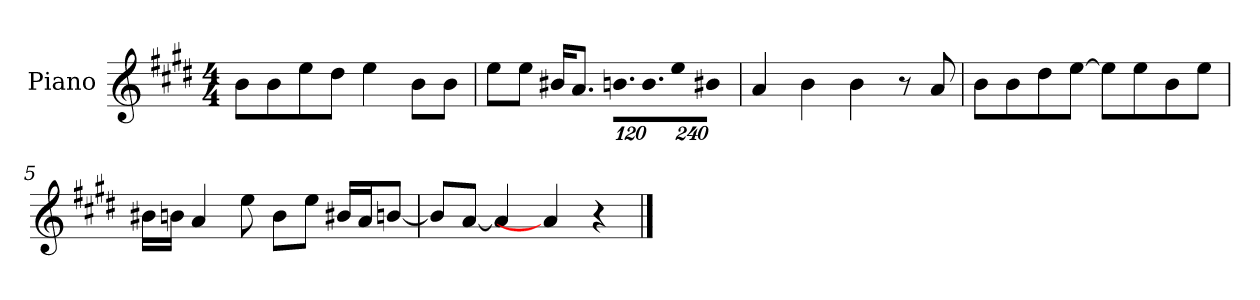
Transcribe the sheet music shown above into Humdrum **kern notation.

**kern
*part1
*staff1
*I"Piano
*I'P-no
*clefG2
*k[f#c#g#d#]
*M4/4
*MM90
=1
8b\L
8b\
8ee\
8dd#\J
4ee\
8b\L
8b\J
=2
8ee\L
8ee\J
16b#X/KL
8.a/J
*Xbrackettup
!LO:N:vis=16.
960%103bn\LL
!LO:N:vis=16.
960%103b\J
!LO:N:vis=8
960%137ee\
!LO:N:vis=8
960%137b#X\J
=3
4a/
4b\
4b\
8r
8a/
=4
8b\L
8b\
8dd#\
[8ee\J
8ee\L]
8ee\
8b\
8ee\J
!!LO:LB:g=z
=5
16b#X\LL
16bn\JJ
4a/
8ee\
8b\L
8ee\J
16b#X/LL
16a/J
[8bn/J
=6
8b/L]
[8a/J
4a/]
4a/]
4r
==
*-
